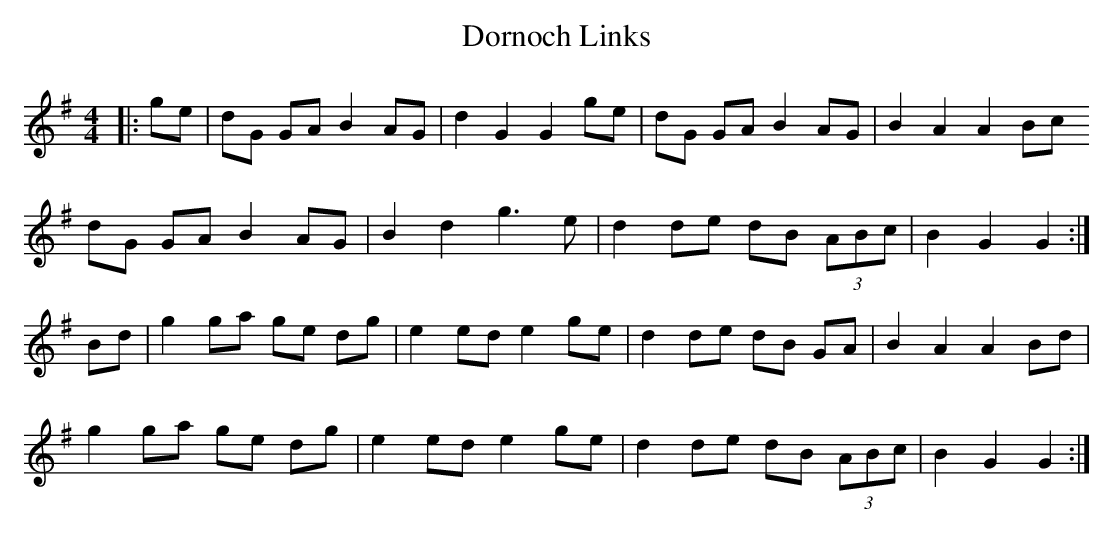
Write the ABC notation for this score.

X:1
T: Dornoch Links
M: 4/4
L: 1/8
K: Gmaj
|:ge|dG GA B2AG|d2G2G2ge|dG GA B2AG|B2A2A2Bc
dG GA B2 AG|B2d2 g3e|d2de dB (3ABc|B2G2G2:|
Bd|g2 ga ge dg|e2 ed e2 ge|d2 de dB GA|B2A2A2Bd|
g2 ga ge dg|e2 ed e2 ge|d2 de dB (3ABc|B2G2G2:|
